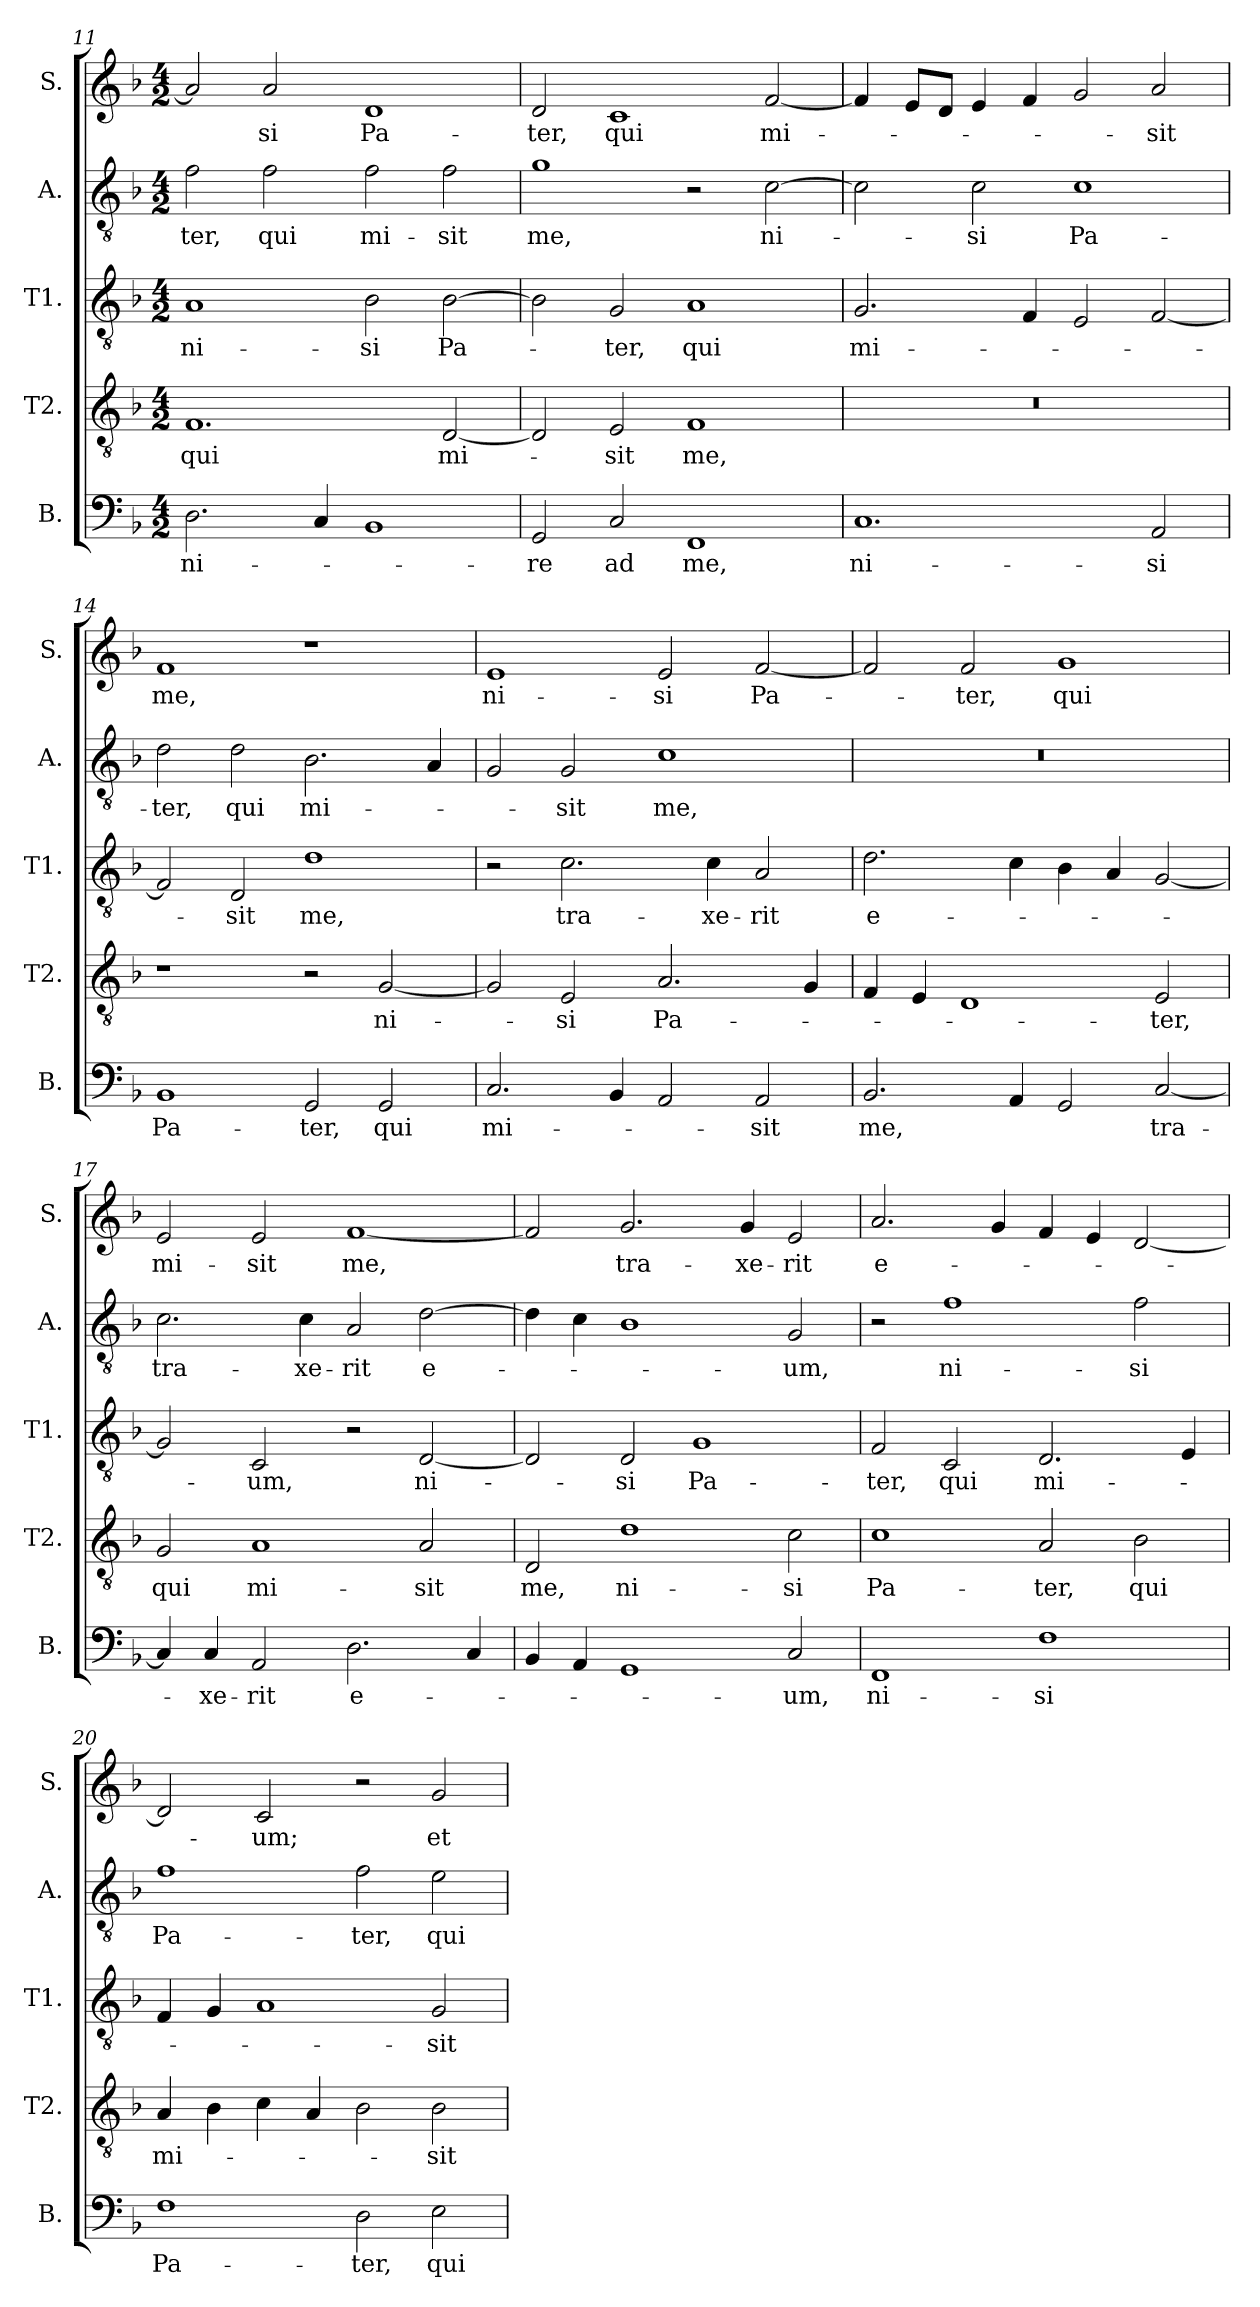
**kern	**text	**kern	**text	**kern	**text	**kern	**text	**kern	**text
*part5	*part5	*part4	*part4	*part3	*part3	*part2	*part2	*part1	*part1
*staff5	*staff5	*staff4	*staff4	*staff3	*staff3	*staff2	*staff2	*staff1	*staff1
*I"B.	*	*I"T2.	*	*I"T1.	*	*I"A.	*	*I"S.	*
*I'B.	*	*I'T2.	*	*I'T1.	*	*I'A.	*	*I'S.	*
!!LO:LB:g=z
*clefF4	*	*clefGv2	*	*clefGv2	*	*clefGv2	*	*clefG2	*
*k[b-]	*	*k[b-]	*	*k[b-]	*	*k[b-]	*	*k[b-]	*
*F:	*	*F:	*	*F:	*	*F:	*	*F:	*
*M4/2	*	*M4/2	*	*M4/2	*	*M4/2	*	*M4/2	*
=11	=11	=11	=11	=11	=11	=11	=11	=11	=11
!	!LO:LY:b	!	!LO:LY:b	!	!LO:LY:b	!	!LO:LY:b	!	!
2.D\	-ni-	1.F	qui	1A	ni-	2f\	-ter,	2a/]	.
!	!	!	!	!	!	!	!LO:LY:b	!	!LO:LY:b
.	.	.	.	.	.	2f\	qui	2a/	-si
4C/	.	.	.	.	.	.	.	.	.
!	!	!	!	!	!LO:LY:b	!	!LO:LY:b	!	!LO:LY:b
1BB-	.	.	.	2B-\	-si	2f\	mi-	1d	Pa-
!	!	!	!LO:LY:b	!	!LO:LY:b	!	!LO:LY:b	!	!
.	.	[2D/	mi-	[2B-\	Pa-	2f\	-sit	.	.
=12	=12	=12	=12	=12	=12	=12	=12	=12	=12
!	!LO:LY:b	!	!	!	!	!	!LO:LY:b	!	!LO:LY:b
2GG/	-re	2D/]	.	2B-\]	.	1g	me,	2d/	-ter,
!	!LO:LY:b	!	!LO:LY:b	!	!LO:LY:b	!	!	!	!LO:LY:b
2C/	ad	2E/	-sit	2G/	-ter,	.	.	1c	qui
!	!LO:LY:b	!	!LO:LY:b	!	!LO:LY:b	!	!	!	!
1FF	me,	1F	me,	1A	qui	2r	.	.	.
!	!	!	!	!	!	!	!LO:LY:b	!	!LO:LY:b
.	.	.	.	.	.	[2c\	ni-	[2f/	mi-
=13	=13	=13	=13	=13	=13	=13	=13	=13	=13
!	!LO:LY:b	!	!	!	!LO:LY:b	!	!	!	!
1.C	ni-	0r	.	2.G/	mi-	2c\]	.	4f/]	.
.	.	.	.	.	.	.	.	8e/L	.
.	.	.	.	.	.	.	.	8d/J	.
!	!	!	!	!	!	!	!LO:LY:b	!	!
.	.	.	.	.	.	2c\	-si	4e/	.
.	.	.	.	4F/	.	.	.	4f/	.
!	!	!	!	!	!	!	!LO:LY:b	!	!
.	.	.	.	2E/	.	1c	Pa-	2g/	.
!	!LO:LY:b	!	!	!	!	!	!	!	!LO:LY:b
2AA/	-si	.	.	[2F/	.	.	.	2a/	-sit
=14	=14	=14	=14	=14	=14	=14	=14	=14	=14
!	!LO:LY:b	!	!	!	!	!	!LO:LY:b	!	!LO:LY:b
1BB-	Pa-	1r	.	2F/]	.	2d\	-ter,	1f	me,
!	!	!	!	!	!LO:LY:b	!	!LO:LY:b	!	!
.	.	.	.	2D/	-sit	2d\	qui	.	.
!	!LO:LY:b	!	!	!	!LO:LY:b	!	!LO:LY:b	!	!
2GG/	-ter,	2r	.	1d	me,	2.B-\	mi-	1r	.
!	!LO:LY:b	!	!LO:LY:b	!	!	!	!	!	!
2GG/	qui	[2G/	ni-	.	.	.	.	.	.
.	.	.	.	.	.	4A/	.	.	.
!!LO:PB:g=z
=15	=15	=15	=15	=15	=15	=15	=15	=15	=15
!	!LO:LY:b	!	!	!	!	!	!	!	!LO:LY:b
2.C/	mi-	2G/]	.	2r	.	2G/	.	1e	ni-
!	!	!	!LO:LY:b	!	!LO:LY:b	!	!LO:LY:b	!	!
.	.	2E/	-si	2.c\	tra-	2G/	-sit	.	.
4BB-/	.	.	.	.	.	.	.	.	.
!	!	!	!LO:LY:b	!	!	!	!LO:LY:b	!	!LO:LY:b
2AA/	.	2.A/	Pa-	.	.	1c	me,	2e/	-si
!	!	!	!	!	!LO:LY:b	!	!	!	!
.	.	.	.	4c\	-xe-	.	.	.	.
!	!LO:LY:b	!	!	!	!LO:LY:b	!	!	!	!LO:LY:b
2AA/	-sit	.	.	2A/	-rit	.	.	[2f/	Pa-
.	.	4G/	.	.	.	.	.	.	.
=16	=16	=16	=16	=16	=16	=16	=16	=16	=16
!	!LO:LY:b	!	!	!	!LO:LY:b	!	!	!	!
2.BB-/	me,	4F/	.	2.d\	e-	0r	.	2f/]	.
.	.	4E/	.	.	.	.	.	.	.
!	!	!	!	!	!	!	!	!	!LO:LY:b
.	.	1D	.	.	.	.	.	2f/	-ter,
4AA/	.	.	.	4c\	.	.	.	.	.
!	!	!	!	!	!	!	!	!	!LO:LY:b
2GG/	.	.	.	4B-\	.	.	.	1g	qui
.	.	.	.	4A/	.	.	.	.	.
!	!LO:LY:b	!	!LO:LY:b	!	!	!	!	!	!
[2C/	tra-	2E/	-ter,	[2G/	.	.	.	.	.
=17	=17	=17	=17	=17	=17	=17	=17	=17	=17
!	!	!	!LO:LY:b	!	!	!	!LO:LY:b	!	!LO:LY:b
4C/]	.	2G/	qui	2G/]	.	2.c\	tra-	2e/	mi-
!	!LO:LY:b	!	!	!	!	!	!	!	!
4C/	-xe-	.	.	.	.	.	.	.	.
!	!LO:LY:b	!	!LO:LY:b	!	!LO:LY:b	!	!	!	!LO:LY:b
2AA/	-rit	1A	mi-	2C/	-um,	.	.	2e/	-sit
!	!	!	!	!	!	!	!LO:LY:b	!	!
.	.	.	.	.	.	4c\	-xe-	.	.
!	!LO:LY:b	!	!	!	!	!	!LO:LY:b	!	!LO:LY:b
2.D\	e-	.	.	2r	.	2A/	-rit	[1f	me,
!	!	!	!LO:LY:b	!	!LO:LY:b	!	!LO:LY:b	!	!
.	.	2A/	-sit	[2D/	ni-	[2d\	e-	.	.
4C/	.	.	.	.	.	.	.	.	.
=18	=18	=18	=18	=18	=18	=18	=18	=18	=18
!	!	!	!LO:LY:b	!	!	!	!	!	!
4BB-/	.	2D/	me,	2D/]	.	4d\]	.	2f/]	.
4AA/	.	.	.	.	.	4c\	.	.	.
!	!	!	!LO:LY:b	!	!LO:LY:b	!	!	!	!LO:LY:b
1GG	.	1d	ni-	2D/	-si	1B-	.	2.g/	tra-
!	!	!	!	!	!LO:LY:b	!	!	!	!
.	.	.	.	1G	Pa-	.	.	.	.
!	!	!	!	!	!	!	!	!	!LO:LY:b
.	.	.	.	.	.	.	.	4g/	-xe-
!	!LO:LY:b	!	!LO:LY:b	!	!	!	!LO:LY:b	!	!LO:LY:b
2C/	-um,	2c\	-si	.	.	2G/	-um,	2e/	-rit
!!LO:LB:g=z
=19	=19	=19	=19	=19	=19	=19	=19	=19	=19
!	!LO:LY:b	!	!LO:LY:b	!	!LO:LY:b	!	!	!	!LO:LY:b
1FF	ni-	1c	Pa-	2F/	-ter,	2r	.	2.a/	e-
!	!	!	!	!	!LO:LY:b	!	!LO:LY:b	!	!
.	.	.	.	2C/	qui	1f	ni-	.	.
.	.	.	.	.	.	.	.	4g/	.
!	!LO:LY:b	!	!LO:LY:b	!	!LO:LY:b	!	!	!	!
1F	-si	2A/	-ter,	2.D/	mi-	.	.	4f/	.
.	.	.	.	.	.	.	.	4e/	.
!	!	!	!LO:LY:b	!	!	!	!LO:LY:b	!	!
.	.	2B-\	qui	.	.	2f\	-si	[2d/	.
.	.	.	.	4E/	.	.	.	.	.
=20	=20	=20	=20	=20	=20	=20	=20	=20	=20
!	!LO:LY:b	!	!LO:LY:b	!	!	!	!LO:LY:b	!	!
1F	Pa-	4A/	mi-	4F/	.	1f	Pa-	2d/]	.
.	.	4B-\	.	4G/	.	.	.	.	.
!	!	!	!	!	!	!	!	!	!LO:LY:b
.	.	4c\	.	1A	.	.	.	2c/	-um;
.	.	4A/	.	.	.	.	.	.	.
!	!LO:LY:b	!	!	!	!	!	!LO:LY:b	!	!
2D\	-ter,	2B-\	.	.	.	2f\	-ter,	2r	.
!	!LO:LY:b	!	!LO:LY:b	!	!LO:LY:b	!	!LO:LY:b	!	!LO:LY:b
2E\	qui	2B-\	-sit	2G/	-sit	2e\	qui	2g/	et
=	=	=	=	=	=	=	=	=	=
*-	*-	*-	*-	*-	*-	*-	*-	*-	*-
